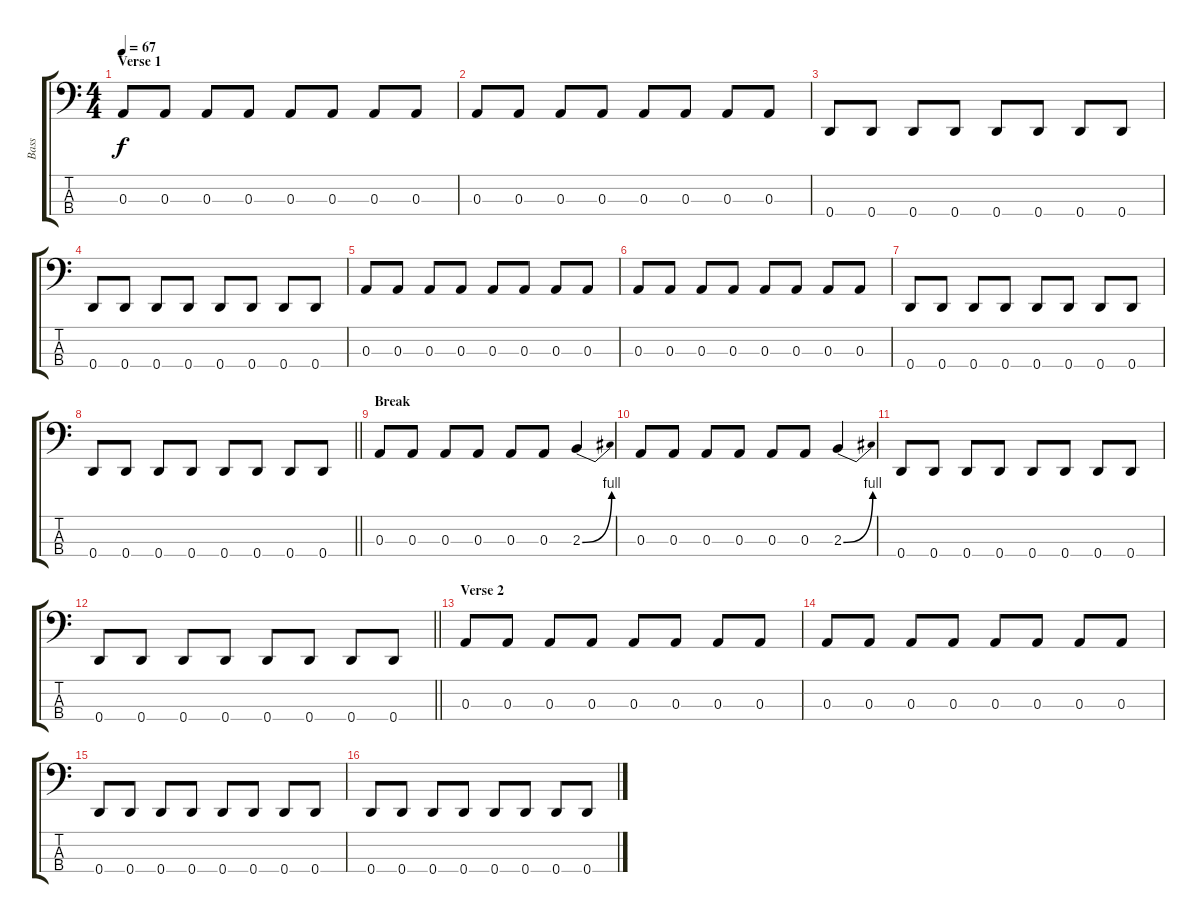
\track ("Bass" "Bass") {instrument electricbassfinger}
\staff {score tabs}
\tuning (G2 D2 A1 D1) {hide}
\ts (4 4)
\section ("" "Verse 1")
\tempo 67
\clef f4
\ks c
0.3.8{dy f} 0.3.8 0.3.8 0.3.8 0.3.8 0.3.8 0.3.8 0.3.8 |
0.3.8 0.3.8 0.3.8 0.3.8 0.3.8 0.3.8 0.3.8 0.3.8 |
0.4.8 0.4.8 0.4.8 0.4.8 0.4.8 0.4.8 0.4.8 0.4.8 |
0.4.8 0.4.8 0.4.8 0.4.8 0.4.8 0.4.8 0.4.8 0.4.8 |
0.3.8 0.3.8 0.3.8 0.3.8 0.3.8 0.3.8 0.3.8 0.3.8 |
0.3.8 0.3.8 0.3.8 0.3.8 0.3.8 0.3.8 0.3.8 0.3.8 |
0.4.8 0.4.8 0.4.8 0.4.8 0.4.8 0.4.8 0.4.8 0.4.8 |
\barLineRight lightlight
0.4.8 0.4.8 0.4.8 0.4.8 0.4.8 0.4.8 0.4.8 0.4.8 |
\section ("" "Break")
0.3.8 0.3.8 0.3.8 0.3.8 0.3.8 0.3.8 2.3{be (bend 0 0 60 4)}.4 |
0.3.8 0.3.8 0.3.8 0.3.8 0.3.8 0.3.8 2.3{be (bend 0 0 60 4)}.4 |
0.4.8 0.4.8 0.4.8 0.4.8 0.4.8 0.4.8 0.4.8 0.4.8 |
\barLineRight lightlight
0.4.8 0.4.8 0.4.8 0.4.8 0.4.8 0.4.8 0.4.8 0.4.8 |
\section ("" "Verse 2")
0.3.8 0.3.8 0.3.8 0.3.8 0.3.8 0.3.8 0.3.8 0.3.8 |
0.3.8 0.3.8 0.3.8 0.3.8 0.3.8 0.3.8 0.3.8 0.3.8 |
0.4.8 0.4.8 0.4.8 0.4.8 0.4.8 0.4.8 0.4.8 0.4.8 |
0.4.8 0.4.8 0.4.8 0.4.8 0.4.8 0.4.8 0.4.8 0.4.8
